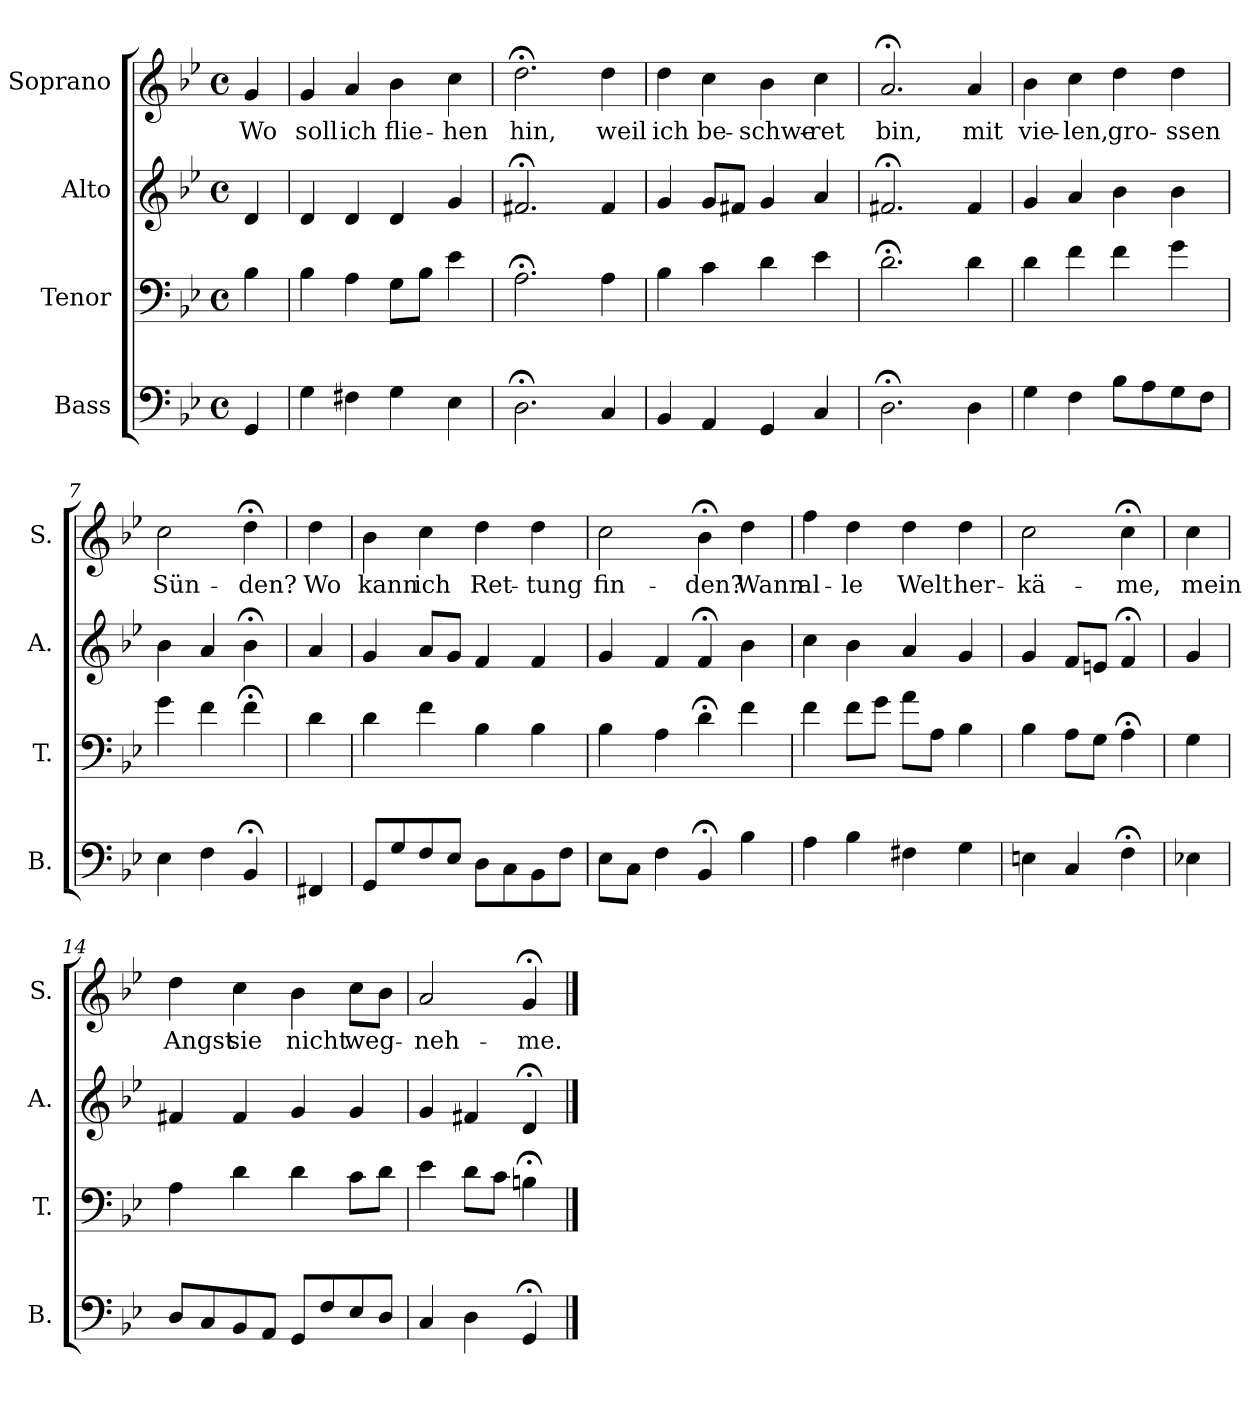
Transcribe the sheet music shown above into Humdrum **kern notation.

**kern	**kern	**kern	**kern	**text
*part4	*part3	*part2	*part1	*part1
*staff4	*staff3	*staff2	*staff1	*staff1
*I"Bass	*I"Tenor	*I"Alto	*I"Soprano	*
*I'B.	*I'T.	*I'A.	*I'S.	*
*clefF4	*clefF4	*clefG2	*clefG2	*
*k[b-e-]	*k[b-e-]	*k[b-e-]	*k[b-e-]	*
*B-:	*B-:	*B-:	*g:	*
*M4/4	*M4/4	*M4/4	*M4/4	*
*met(c)	*met(c)	*met(c)	*met(c)	*
=1	=1	=1	=1	=1
!	!	!	!	!LO:LY:b
4GG/	4B-\	4d/	4g/	Wo
=2	=2	=2	=2	=2
!	!	!	!	!LO:LY:b
4G\	4B-\	4d/	4g/	soll
!	!	!	!	!LO:LY:b
4F#X\	4A\	4d/	4a/	ich
!	!	!	!	!LO:LY:b
4G\	8G\L	4d/	4b-\	flie-
.	8B-\J	.	.	.
!	!	!	!	!LO:LY:b
4E-\	4e-\	4g/	4cc\	-hen
=3	=3	=3	=3	=3
!	!	!	!	!LO:LY:b
2.D;<\	2.A;<\	2.f#X;</	2.dd;<\	hin,
!	!	!	!	!LO:LY:b
4C/	4A\	4f#/	4dd\	weil
=4	=4	=4	=4	=4
!	!	!	!	!LO:LY:b
4BB-/	4B-\	4g/	4dd\	ich
!	!	!	!	!LO:LY:b
4AA/	4c\	8g/L	4cc\	be-
.	.	8f#X/J	.	.
!	!	!	!	!LO:LY:b
4GG/	4d\	4g/	4b-\	-schwe-
!	!	!	!	!LO:LY:b
4C/	4e-\	4a/	4cc\	-ret
=5	=5	=5	=5	=5
!	!	!	!	!LO:LY:b
2.D;<\	2.d;<\	2.f#X;</	2.a;</	bin,
!	!	!	!	!LO:LY:b
4D\	4d\	4f#/	4a/	mit
=6	=6	=6	=6	=6
!	!	!	!	!LO:LY:b
4G\	4d\	4g/	4b-\	vie-
!	!	!	!	!LO:LY:b
4F\	4f\	4a/	4cc\	-len,
!	!	!	!	!LO:LY:b
8B-\L	4f\	4b-\	4dd\	gro-
8A\	.	.	.	.
!	!	!	!	!LO:LY:b
8G\	4g\	4b-\	4dd\	-ssen
8F\J	.	.	.	.
=7	=7	=7	=7	=7
!	!	!	!	!LO:LY:b
4E-\	4g\	4b-\	2cc\	Sün-
4F\	4f\	4a/	.	.
!	!	!	!	!LO:LY:b
4BB-;</	4f;<\	4b-;<\	4dd;<\	-den?
!!LO:LB:g=z
=8	=8	=8	=8	=8
!	!	!	!	!LO:LY:b
4FF#X/	4d\	4a/	4dd\	Wo
=9	=9	=9	=9	=9
!	!	!	!	!LO:LY:b
8GG/L	4d\	4g/	4b-\	kann
8G/	.	.	.	.
!	!	!	!	!LO:LY:b
8F/	4f\	8a/L	4cc\	ich
8E-/J	.	8g/J	.	.
!	!	!	!	!LO:LY:b
8D\L	4B-\	4f/	4dd\	Ret-
8C\	.	.	.	.
!	!	!	!	!LO:LY:b
8BB-\	4B-\	4f/	4dd\	-tung
8F\J	.	.	.	.
=10	=10	=10	=10	=10
!	!	!	!	!LO:LY:b
8E-\L	4B-\	4g/	2cc\	fin-
8C\J	.	.	.	.
4F\	4A\	4f/	.	.
!	!	!	!	!LO:LY:b
4BB-;</	4d;<\	4f;</	4b-;<\	-den?
!	!	!	!	!LO:LY:b
4B-\	4f\	4b-\	4dd\	Wann
=11	=11	=11	=11	=11
!	!	!	!	!LO:LY:b
4A\	4f\	4cc\	4ff\	al-
!	!	!	!	!LO:LY:b
4B-\	8f\L	4b-\	4dd\	-le
.	8g\J	.	.	.
!	!	!	!	!LO:LY:b
4F#X\	8a\L	4a/	4dd\	Welt
.	8A\J	.	.	.
!	!	!	!	!LO:LY:b
4G\	4B-\	4g/	4dd\	her-
=12	=12	=12	=12	=12
!	!	!	!	!LO:LY:b
4En\	4B-\	4g/	2cc\	-kä-
4C/	8A\L	8f/L	.	.
.	8G\J	8en/J	.	.
!	!	!	!	!LO:LY:b
4F;<\	4A;<\	4f;</	4cc;<\	-me,
!!LO:PB:g=z
=13	=13	=13	=13	=13
!	!	!	!	!LO:LY:b
4E-X\	4G\	4g/	4cc\	mein
=14	=14	=14	=14	=14
!	!	!	!	!LO:LY:b
8D/L	4A\	4f#X/	4dd\	Angst
8C/	.	.	.	.
!	!	!	!	!LO:LY:b
8BB-/	4d\	4f#/	4cc\	sie
8AA/J	.	.	.	.
!	!	!	!	!LO:LY:b
8GG/L	4d\	4g/	4b-\	nicht
8F/	.	.	.	.
!	!	!	!	!LO:LY:b
8E-/	8c\L	4g/	8cc\L	weg-
8D/J	8d\J	.	8b-\J	.
=15	=15	=15	=15	=15
!	!	!	!	!LO:LY:b
4C/	4e-\	4g/	2a/	-neh-
4D\	8d\L	4f#X/	.	.
.	8c\J	.	.	.
!	!	!	!	!LO:LY:b
4GG;</	4Bn;<\	4d;</	4g;</	-me.
==	==	==	==	==
*-	*-	*-	*-	*-
